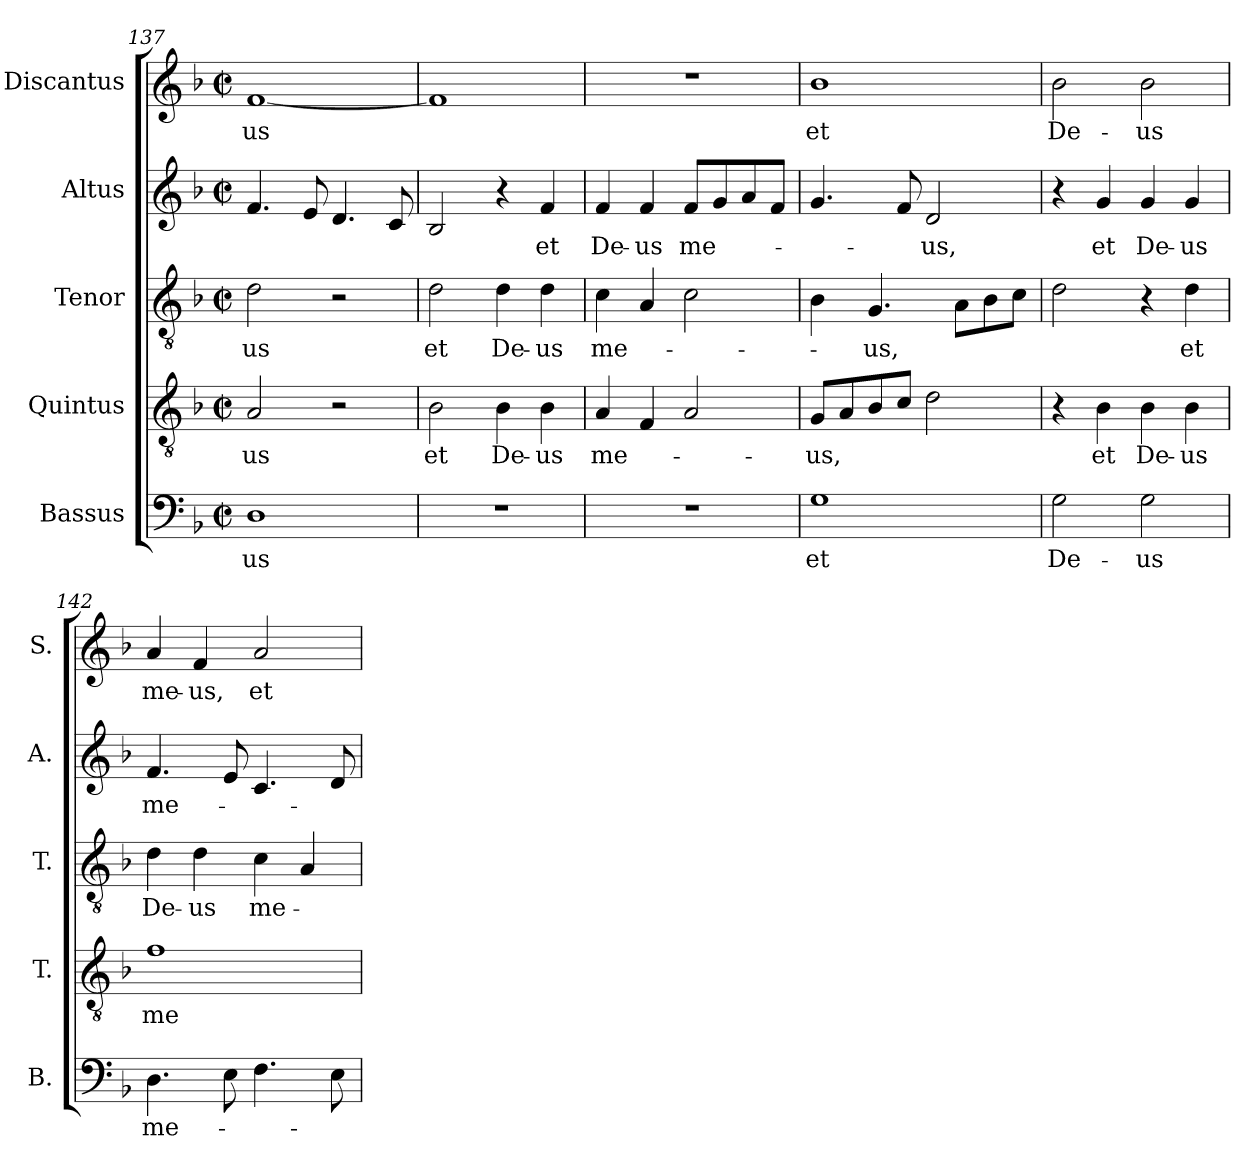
**kern	**text	**kern	**text	**kern	**text	**kern	**text	**kern	**text
*part5	*part5	*part4	*part4	*part3	*part3	*part2	*part2	*part1	*part1
*staff5	*staff5	*staff4	*staff4	*staff3	*staff3	*staff2	*staff2	*staff1	*staff1
*I"Bassus	*	*I"Quintus	*	*I"Tenor	*	*I"Altus	*	*I"Discantus	*
*I'B.	*	*I'T.	*	*I'T.	*	*I'A.	*	*I'S.	*
*clefF4	*	*clefGv2	*	*clefGv2	*	*clefG2	*	*clefG2	*
*	*	*ITrd7c12	*	*ITrd7c12	*	*	*	*	*
*k[b-]	*	*k[b-]	*	*k[b-]	*	*k[b-]	*	*k[b-]	*
*F:	*	*F:	*	*F:	*	*F:	*	*F:	*
*M2/2	*	*M2/2	*	*M2/2	*	*M2/2	*	*M2/2	*
*met(c|)	*	*met(c|)	*	*met(c|)	*	*met(c|)	*	*met(c|)	*
=137	=137	=137	=137	=137	=137	=137	=137	=137	=137
!	!LO:LY:b:color=#000000	!	!	!	!	!	!	!	!
!	!	!	!LO:LY:b:color=#000000	!	!	!	!	!	!
!	!	!	!	!	!LO:LY:b:color=#000000	!	!	!	!
!	!	!	!	!	!	!	!	!	!LO:LY:b:color=#000000
1Di	-us	2AAi/	-us	2Di\	-us	4.fi/	.	[<1fi	-us
.	.	.	.	.	.	8ei/	.	.	.
.	.	2r	.	2r	.	4.di/	.	.	.
.	.	.	.	.	.	8ci/	.	.	.
=138	=138	=138	=138	=138	=138	=138	=138	=138	=138
!	!	!	!LO:LY:b:color=#000000	!	!	!	!	!	!
!	!	!	!	!	!LO:LY:b:color=#000000	!	!	!	!
1r	.	2BB-i\	et	2Di\	et	2B-i/	.	1fi]	.
!	!	!	!LO:LY:b:color=#000000	!	!	!	!	!	!
!	!	!	!	!	!LO:LY:b:color=#000000	!	!	!	!
.	.	4BB-i\	De-	4Di\	De-	4r	.	.	.
!	!	!	!LO:LY:b:color=#000000	!	!	!	!	!	!
!	!	!	!	!	!LO:LY:b:color=#000000	!	!	!	!
!	!	!	!	!	!	!	!LO:LY:b:color=#000000	!	!
.	.	4BB-i\	-us	4Di\	-us	4fi/	et	.	.
!!LO:LB:g=z
=139	=139	=139	=139	=139	=139	=139	=139	=139	=139
!	!	!	!LO:LY:b:color=#000000	!	!	!	!	!	!
!	!	!	!	!	!LO:LY:b:color=#000000	!	!	!	!
!	!	!	!	!	!	!	!LO:LY:b:color=#000000	!	!
1r	.	4AAi/	me-	4Ci\	me-	4fi/	De-	1r	.
!	!	!	!	!	!	!	!LO:LY:b:color=#000000	!	!
.	.	4FFi/	.	4AAi/	.	4fi/	-us	.	.
!	!	!	!	!	!	!	!LO:LY:b:color=#000000	!	!
.	.	2AAi/	.	2Ci\	.	8fi/L	me-	.	.
.	.	.	.	.	.	8gi/	.	.	.
.	.	.	.	.	.	8ai/	.	.	.
.	.	.	.	.	.	8fi/J	.	.	.
=140	=140	=140	=140	=140	=140	=140	=140	=140	=140
!	!LO:LY:b:color=#000000	!	!	!	!	!	!	!	!
!	!	!	!LO:LY:b:color=#000000	!	!	!	!	!	!
!	!	!	!	!	!	!	!	!	!LO:LY:b:color=#000000
1Gi	et	8GGi/L	-us,	4BB-i\	.	4.gi/	.	1b-i	et
.	.	8AAi/	.	.	.	.	.	.	.
!	!	!	!	!	!LO:LY:b:color=#000000	!	!	!	!
.	.	8BB-i/	.	4.GGi/	-us,	.	.	.	.
.	.	8Ci/J	.	.	.	8fi/	.	.	.
!	!	!	!	!	!	!	!LO:LY:b:color=#000000	!	!
.	.	2Di\	.	.	.	2di/	-us,	.	.
.	.	.	.	8AAi\L	.	.	.	.	.
.	.	.	.	8BB-i\	.	.	.	.	.
.	.	.	.	8Ci\J	.	.	.	.	.
=141	=141	=141	=141	=141	=141	=141	=141	=141	=141
!	!LO:LY:b:color=#000000	!	!	!	!	!	!	!	!
!	!	!	!	!	!	!	!	!	!LO:LY:b:color=#000000
2Gi\	De-	4r	.	2Di\	.	4r	.	2b-i\	De-
!	!	!	!LO:LY:b:color=#000000	!	!	!	!	!	!
!	!	!	!	!	!	!	!LO:LY:b:color=#000000	!	!
.	.	4BB-i\	et	.	.	4gi/	et	.	.
!	!LO:LY:b:color=#000000	!	!	!	!	!	!	!	!
!	!	!	!LO:LY:b:color=#000000	!	!	!	!	!	!
!	!	!	!	!	!	!	!LO:LY:b:color=#000000	!	!
!	!	!	!	!	!	!	!	!	!LO:LY:b:color=#000000
2Gi\	-us	4BB-i\	De-	4r	.	4gi/	De-	2b-i\	-us
!	!	!	!LO:LY:b:color=#000000	!	!	!	!	!	!
!	!	!	!	!	!LO:LY:b:color=#000000	!	!	!	!
!	!	!	!	!	!	!	!LO:LY:b:color=#000000	!	!
.	.	4BB-i\	-us	4Di\	et	4gi/	-us	.	.
=142	=142	=142	=142	=142	=142	=142	=142	=142	=142
!	!LO:LY:b:color=#000000	!	!	!	!	!	!	!	!
!	!	!	!LO:LY:b:color=#000000	!	!	!	!	!	!
!	!	!	!	!	!LO:LY:b:color=#000000	!	!	!	!
!	!	!	!	!	!	!	!LO:LY:b:color=#000000	!	!
!	!	!	!	!	!	!	!	!	!LO:LY:b:color=#000000
4.Di\	me-	1Fi	me-	4Di\	De-	4.fi/	me-	4ai/	me-
!	!	!	!	!	!LO:LY:b:color=#000000	!	!	!	!
!	!	!	!	!	!	!	!	!	!LO:LY:b:color=#000000
.	.	.	.	4Di\	-us	.	.	4fi/	-us,
8Ei\	.	.	.	.	.	8ei/	.	.	.
!	!	!	!	!	!LO:LY:b:color=#000000	!	!	!	!
!	!	!	!	!	!	!	!	!	!LO:LY:b:color=#000000
4.Fi\	.	.	.	4Ci\	me-	4.ci/	.	2ai/	et
.	.	.	.	4AAi/	.	.	.	.	.
8Ei\	.	.	.	.	.	8di/	.	.	.
=	=	=	=	=	=	=	=	=	=
*-	*-	*-	*-	*-	*-	*-	*-	*-	*-
